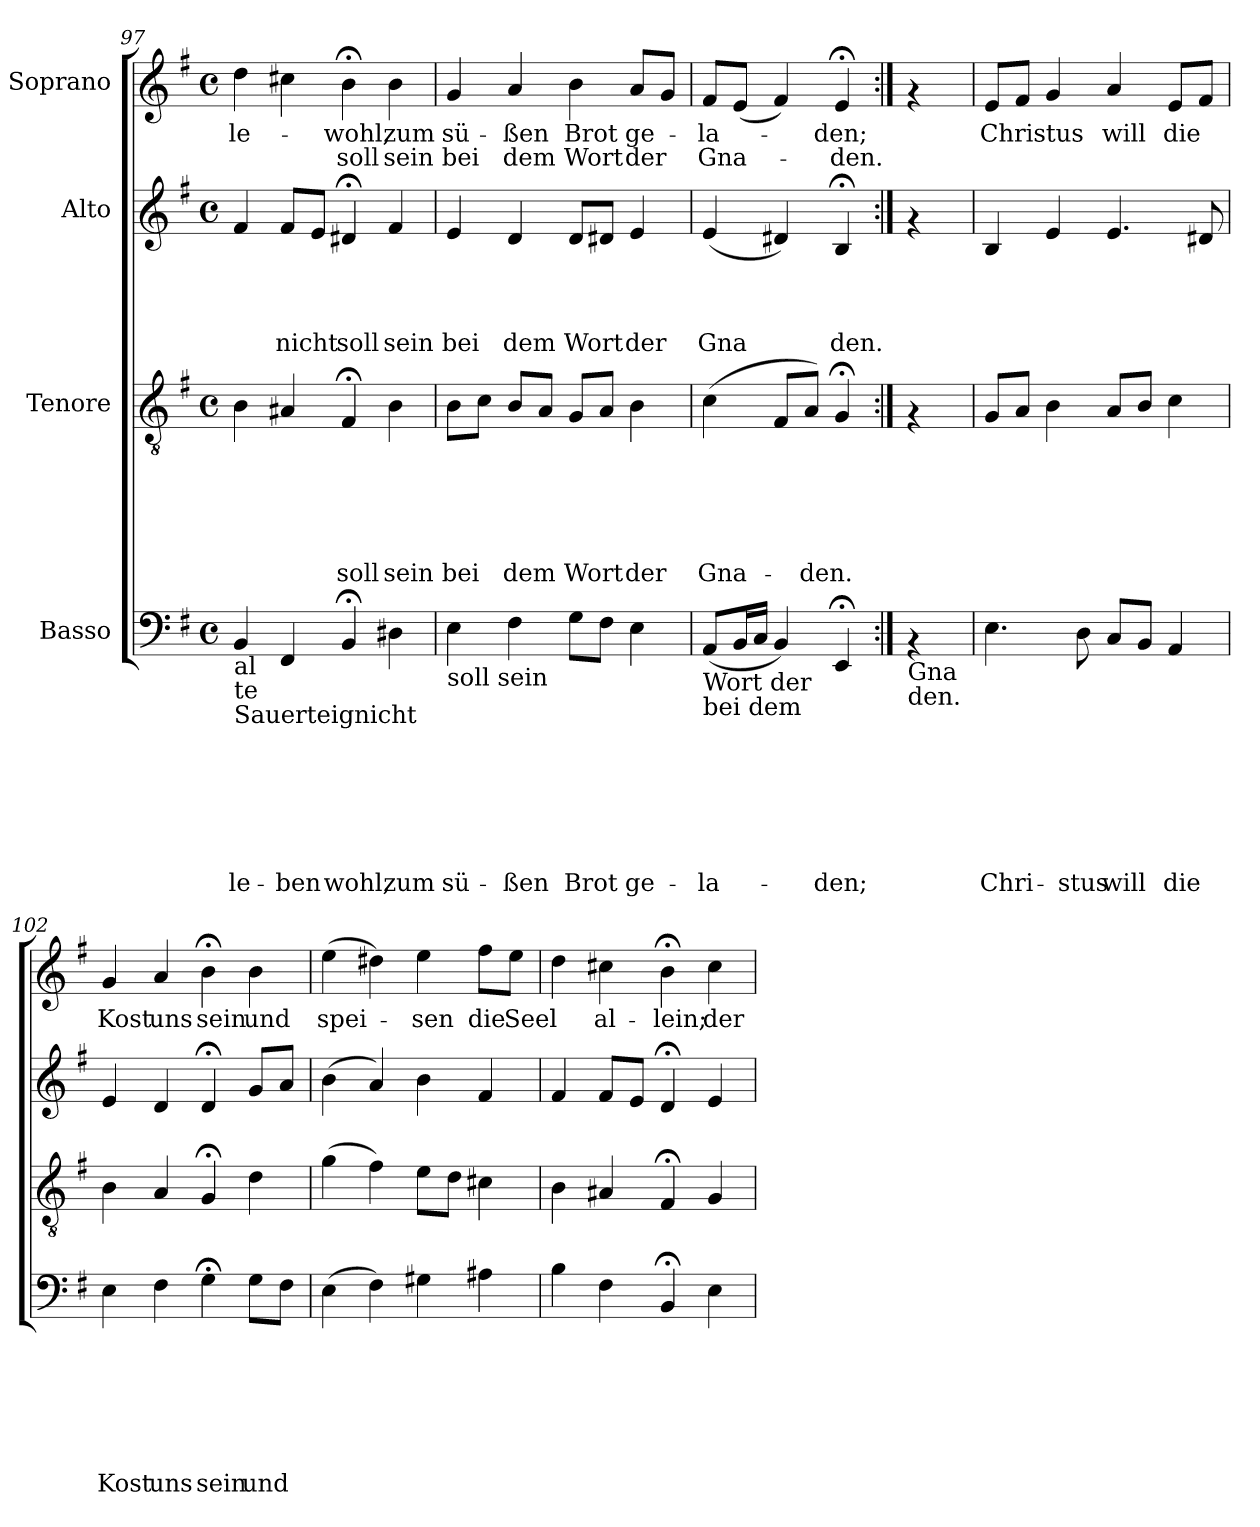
**kern	**text	**text	**text	**text	**text	**text	**text	**kern	**text	**text	**text	**text	**text	**text	**kern	**text	**text	**text	**text	**kern	**text	**text
*part4	*part4	*part4	*part4	*part4	*part4	*part4	*part4	*part3	*part3	*part3	*part3	*part3	*part3	*part3	*part2	*part2	*part2	*part2	*part2	*part1	*part1	*part1
*staff4	*staff4	*staff4	*staff4	*staff4	*staff4	*staff4	*staff4	*staff3	*staff3	*staff3	*staff3	*staff3	*staff3	*staff3	*staff2	*staff2	*staff2	*staff2	*staff2	*staff1	*staff1	*staff1
*I"Basso	*	*	*	*	*	*	*	*I"Tenore	*	*	*	*	*	*	*I"Alto	*	*	*	*	*I"Soprano	*	*
*clefF4	*	*	*	*	*	*	*	*clefGv2	*	*	*	*	*	*	*clefG2	*	*	*	*	*clefG2	*	*
*k[f#]	*	*	*	*	*	*	*	*k[f#]	*	*	*	*	*	*	*k[f#]	*	*	*	*	*k[f#]	*	*
*G:	*	*	*	*	*	*	*	*G:	*	*	*	*	*	*	*G:	*	*	*	*	*G:	*	*
*M4/4	*	*	*	*	*	*	*	*M4/4	*	*	*	*	*	*	*M4/4	*	*	*	*	*M4/4	*	*
*met(c)	*	*	*	*	*	*	*	*met(c)	*	*	*	*	*	*	*met(c)	*	*	*	*	*met(c)	*	*
=97	=97	=97	=97	=97	=97	=97	=97	=97	=97	=97	=97	=97	=97	=97	=97	=97	=97	=97	=97	=97	=97	=97
!LO:TX:b:t=al	!	!	!	!	!	!	!	!	!	!	!	!	!	!	!	!	!	!	!	!	!	!
!LO:TX:b:t=te	!	!	!	!	!	!	!	!	!	!	!	!	!	!	!	!	!	!	!	!	!	!
!LO:TX:b:t=Sauerteignicht	!	!	!	!	!	!	!	!	!	!	!	!	!	!	!	!	!	!	!	!	!	!
!	!	!	!	!	!	!	!LO:LY:b:rj	!	!	!	!	!	!	!	!	!	!	!	!	!	!LO:LY:b:rj	!
4BB/	.	.	.	.	.	.	le-	4B\	.	.	.	.	.	.	4f#/	.	.	.	.	4dd\	le-	.
!	!	!	!	!	!	!	!LO:LY:b:rj	!	!	!	!	!	!	!	!	!	!	!	!LO:LY:b:rj	!	!	!
4FF#/	.	.	.	.	.	.	-ben	4A#X/	.	.	.	.	.	.	8f#/L	.	.	.	nicht	4cc#X\	.	.
.	.	.	.	.	.	.	.	.	.	.	.	.	.	.	8e/J	.	.	.	.	.	.	.
!	!	!	!	!	!	!	!LO:LY:b:rj	!	!	!	!	!	!	!LO:LY:b:rj	!	!	!	!	!LO:LY:b:rj	!	!LO:LY:b:rj	!LO:LY:b:rj
4BB;/	.	.	.	.	.	.	wohl,	4F#;/	.	.	.	.	.	soll	4d#X;/	.	.	.	soll	4b;<\	wohl,	soll
!	!	!	!	!	!	!	!LO:LY:b:rj	!	!	!	!	!	!	!LO:LY:b:rj	!	!	!	!	!LO:LY:b:rj	!	!LO:LY:b:rj	!LO:LY:b:rj
4D#X\	.	.	.	.	.	.	zum	4B\	.	.	.	.	.	sein	4f#/	.	.	.	sein	4b\	zum	sein
=98	=98	=98	=98	=98	=98	=98	=98	=98	=98	=98	=98	=98	=98	=98	=98	=98	=98	=98	=98	=98	=98	=98
!LO:TX:b:t=soll sein	!	!	!	!	!	!	!	!	!	!	!	!	!	!	!	!	!	!	!	!	!	!
!	!	!	!	!	!	!	!LO:LY:b:rj	!	!	!	!	!	!	!LO:LY:b:rj	!	!	!	!	!LO:LY:b:rj	!	!LO:LY:b:rj	!LO:LY:b:rj
4E\	.	.	.	.	.	.	sü-	8B\L	.	.	.	.	.	bei	4e/	.	.	.	bei	4g/	sü-	bei
.	.	.	.	.	.	.	.	8c\J	.	.	.	.	.	.	.	.	.	.	.	.	.	.
!	!	!	!	!	!	!	!LO:LY:b:rj	!	!	!	!	!	!	!LO:LY:b:rj	!	!	!	!	!LO:LY:b:rj	!	!LO:LY:b:rj	!LO:LY:b:rj
4F#\	.	.	.	.	.	.	-ßen	8B/L	.	.	.	.	.	dem	4d/	.	.	.	dem	4a/	-ßen	dem
.	.	.	.	.	.	.	.	8A/J	.	.	.	.	.	.	.	.	.	.	.	.	.	.
!	!	!	!	!	!	!	!LO:LY:b:rj	!	!	!	!	!	!	!LO:LY:b:rj	!	!	!	!	!LO:LY:b:rj	!	!LO:LY:b:rj	!LO:LY:b:rj
8G\L	.	.	.	.	.	.	Brot	8G/L	.	.	.	.	.	Wort	8d/L	.	.	.	Wort	4b\	Brot	Wort
8F#\J	.	.	.	.	.	.	.	8A/J	.	.	.	.	.	.	8d#X/J	.	.	.	.	.	.	.
!	!	!	!	!	!	!	!LO:LY:b:rj	!	!	!	!	!	!	!LO:LY:b:rj	!	!	!	!	!LO:LY:b:rj	!	!LO:LY:b:rj	!LO:LY:b:rj
4E\	.	.	.	.	.	.	ge-	4B\	.	.	.	.	.	der	4e/	.	.	.	der	8a/L	ge-	der
.	.	.	.	.	.	.	.	.	.	.	.	.	.	.	.	.	.	.	.	8g/J	.	.
=99	=99	=99	=99	=99	=99	=99	=99	=99	=99	=99	=99	=99	=99	=99	=99	=99	=99	=99	=99	=99	=99	=99
!LO:TX:b:t=Wort der	!	!	!	!	!	!	!	!	!	!	!	!	!	!	!	!	!	!	!	!	!	!
!LO:TX:b:t=bei dem	!	!	!	!	!	!	!	!	!	!	!	!	!	!	!	!	!	!	!	!	!	!
!	!	!	!	!	!	!	!LO:LY:b:rj	!	!	!	!	!	!	!LO:LY:b:rj	!	!	!	!	!LO:LY:b:rj	!	!LO:LY:b:rj	!LO:LY:b:rj
(<8AA/L	.	.	.	.	.	.	-la-	(>4c\	.	.	.	.	.	Gna-	(<4e/	.	.	.	Gna	8f#/L	-la-	Gna-
16BB/L	.	.	.	.	.	.	.	.	.	.	.	.	.	.	.	.	.	.	.	(<8e/J	.	.
16C/JJ	.	.	.	.	.	.	.	.	.	.	.	.	.	.	.	.	.	.	.	.	.	.
4BB/)	.	.	.	.	.	.	.	8F#/L	.	.	.	.	.	.	4d#X/)	.	.	.	.	4f#/)	.	.
!	!	!	!	!	!	!	!	!	!	!	!	!	!	!LO:LY:b:rj	!	!	!	!	!	!	!	!
.	.	.	.	.	.	.	.	8A/J)	.	.	.	.	.	-den.	.	.	.	.	.	.	.	.
!	!	!	!	!	!	!	!LO:LY:b:rj	!	!	!	!	!	!	!	!	!	!	!	!LO:LY:b:rj	!	!LO:LY:b:rj	!LO:LY:b:rj
4EE;/	.	.	.	.	.	.	-den;	4G;/	.	.	.	.	.	.	4B;/	.	.	.	den.	4e;/	-den;	-den.
=100:|!	=100:|!	=100:|!	=100:|!	=100:|!	=100:|!	=100:|!	=100:|!	=100:|!	=100:|!	=100:|!	=100:|!	=100:|!	=100:|!	=100:|!	=100:|!	=100:|!	=100:|!	=100:|!	=100:|!	=100:|!	=100:|!	=100:|!
!LO:TX:b:t=Gna	!	!	!	!	!	!	!	!	!	!	!	!	!	!	!	!	!	!	!	!	!	!
!LO:TX:b:t=den.	!	!	!	!	!	!	!	!	!	!	!	!	!	!	!	!	!	!	!	!	!	!
4rAA	.	.	.	.	.	.	.	4rF	.	.	.	.	.	.	4rf	.	.	.	.	4rf	.	.
=101	=101	=101	=101	=101	=101	=101	=101	=101	=101	=101	=101	=101	=101	=101	=101	=101	=101	=101	=101	=101	=101	=101
!	!	!	!	!	!	!	!LO:LY:b:rj	!	!	!	!	!	!	!	!	!	!	!	!	!	!LO:LY:b:rj	!
4.E\	.	.	.	.	.	.	Chri-	8G/L	.	.	.	.	.	.	4B/	.	.	.	.	8e/L	Christus	.
.	.	.	.	.	.	.	.	8A/J	.	.	.	.	.	.	.	.	.	.	.	8f#/J	.	.
.	.	.	.	.	.	.	.	4B\	.	.	.	.	.	.	4e/	.	.	.	.	4g/	.	.
!	!	!	!	!	!	!	!LO:LY:b:rj	!	!	!	!	!	!	!	!	!	!	!	!	!	!	!
8D\	.	.	.	.	.	.	-stus	.	.	.	.	.	.	.	.	.	.	.	.	.	.	.
!	!	!	!	!	!	!	!LO:LY:b:rj	!	!	!	!	!	!	!	!	!	!	!	!	!	!LO:LY:b:rj	!
8C/L	.	.	.	.	.	.	will	8A/L	.	.	.	.	.	.	4.e/	.	.	.	.	4a/	will	.
8BB/J	.	.	.	.	.	.	.	8B/J	.	.	.	.	.	.	.	.	.	.	.	.	.	.
!	!	!	!	!	!	!	!LO:LY:b:rj	!	!	!	!	!	!	!	!	!	!	!	!	!	!LO:LY:b:rj	!
4AA/	.	.	.	.	.	.	die	4c\	.	.	.	.	.	.	.	.	.	.	.	8e/L	die	.
.	.	.	.	.	.	.	.	.	.	.	.	.	.	.	8d#X/	.	.	.	.	8f#/J	.	.
!!LO:LB:g=z
=102	=102	=102	=102	=102	=102	=102	=102	=102	=102	=102	=102	=102	=102	=102	=102	=102	=102	=102	=102	=102	=102	=102
!	!	!	!	!	!	!	!LO:LY:b:rj	!	!	!	!	!	!	!	!	!	!	!	!	!	!LO:LY:b:rj	!
4E\	.	.	.	.	.	.	Kost	4B\	.	.	.	.	.	.	4e/	.	.	.	.	4g/	Kost	.
!	!	!	!	!	!	!	!LO:LY:b:rj	!	!	!	!	!	!	!	!	!	!	!	!	!	!LO:LY:b:rj	!
4F#\	.	.	.	.	.	.	uns	4A/	.	.	.	.	.	.	4d/	.	.	.	.	4a/	uns	.
!	!	!	!	!	!	!	!LO:LY:b:rj	!	!	!	!	!	!	!	!	!	!	!	!	!	!LO:LY:b:rj	!
4G;<\	.	.	.	.	.	.	sein	4G;/	.	.	.	.	.	.	4d;/	.	.	.	.	4b;<\	sein	.
!	!	!	!	!	!	!	!LO:LY:b:rj	!	!	!	!	!	!	!	!	!	!	!	!	!	!LO:LY:b:rj	!
8G\L	.	.	.	.	.	.	und	4d\	.	.	.	.	.	.	8g/L	.	.	.	.	4b\	und	.
8F#\J	.	.	.	.	.	.	.	.	.	.	.	.	.	.	8a/J	.	.	.	.	.	.	.
=103	=103	=103	=103	=103	=103	=103	=103	=103	=103	=103	=103	=103	=103	=103	=103	=103	=103	=103	=103	=103	=103	=103
!	!	!	!	!	!	!	!	!	!	!	!	!	!	!	!	!	!	!	!	!	!LO:LY:b:rj	!
(>4E\	.	.	.	.	.	.	.	(>4g\	.	.	.	.	.	.	(>4b\	.	.	.	.	(>4ee\	spei-	.
4F#\)	.	.	.	.	.	.	.	4f#\)	.	.	.	.	.	.	4a/)	.	.	.	.	4dd#X\)	.	.
!	!	!	!	!	!	!	!	!	!	!	!	!	!	!	!	!	!	!	!	!	!LO:LY:b:rj	!
4G#X\	.	.	.	.	.	.	.	8e\L	.	.	.	.	.	.	4b\	.	.	.	.	4ee\	-sen	.
.	.	.	.	.	.	.	.	8d\J	.	.	.	.	.	.	.	.	.	.	.	.	.	.
!	!	!	!	!	!	!	!	!	!	!	!	!	!	!	!	!	!	!	!	!	!LO:LY:b:rj	!
4A#X\	.	.	.	.	.	.	.	4c#X\	.	.	.	.	.	.	4f#/	.	.	.	.	8ff#\L	die	.
!	!	!	!	!	!	!	!	!	!	!	!	!	!	!	!	!	!	!	!	!	!LO:LY:b:rj	!
.	.	.	.	.	.	.	.	.	.	.	.	.	.	.	.	.	.	.	.	8ee\J	Seel	.
=104	=104	=104	=104	=104	=104	=104	=104	=104	=104	=104	=104	=104	=104	=104	=104	=104	=104	=104	=104	=104	=104	=104
4B\	.	.	.	.	.	.	.	4B\	.	.	.	.	.	.	4f#/	.	.	.	.	4dd\	.	.
!	!	!	!	!	!	!	!	!	!	!	!	!	!	!	!	!	!	!	!	!	!LO:LY:b:rj	!
4F#\	.	.	.	.	.	.	.	4A#X/	.	.	.	.	.	.	8f#/L	.	.	.	.	4cc#X\	al-	.
.	.	.	.	.	.	.	.	.	.	.	.	.	.	.	8e/J	.	.	.	.	.	.	.
!	!	!	!	!	!	!	!	!	!	!	!	!	!	!	!	!	!	!	!	!	!LO:LY:b:rj	!
4BB;/	.	.	.	.	.	.	.	4F#;/	.	.	.	.	.	.	4d;/	.	.	.	.	4b;<\	-lein;	.
!	!	!	!	!	!	!	!	!	!	!	!	!	!	!	!	!	!	!	!	!	!LO:LY:b:rj	!
4E\	.	.	.	.	.	.	.	4G/	.	.	.	.	.	.	4e/	.	.	.	.	4cc#\	der	.
=	=	=	=	=	=	=	=	=	=	=	=	=	=	=	=	=	=	=	=	=	=	=
*-	*-	*-	*-	*-	*-	*-	*-	*-	*-	*-	*-	*-	*-	*-	*-	*-	*-	*-	*-	*-	*-	*-
